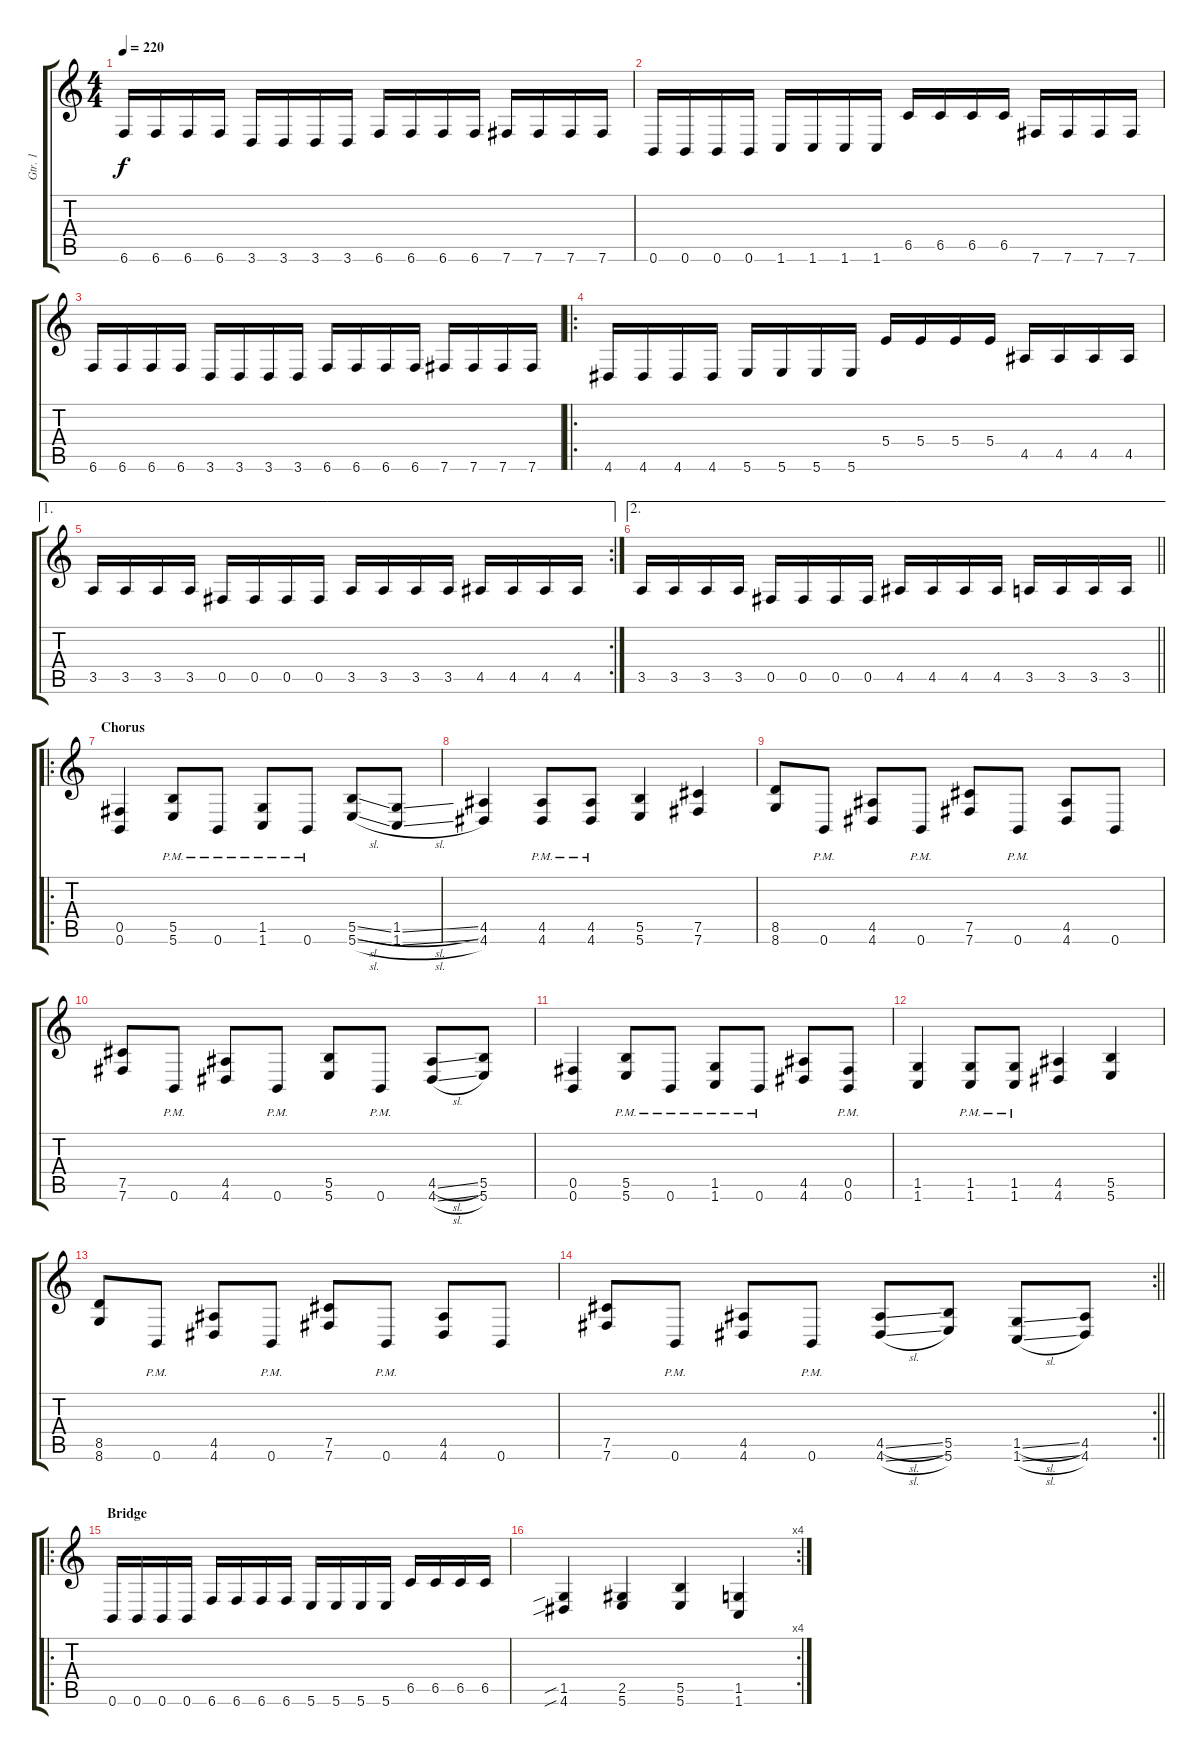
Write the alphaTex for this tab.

\track ("Gtr. 1" "Gtr. 1") {instrument distortionguitar}
\staff {score tabs}
\tuning (Db4 Ab3 E3 B2 Gb2 B1) {hide}
\ts (4 4)
\tempo 220
\clef g2
\ks c
6.6.16{dy f} 6.6.16 6.6.16 6.6.16 3.6.16 3.6.16 3.6.16 3.6.16 6.6.16 6.6.16 6.6.16 6.6.16 7.6.16 7.6.16 7.6.16 7.6.16 |
0.6.16 0.6.16 0.6.16 0.6.16 1.6.16 1.6.16 1.6.16 1.6.16 6.5.16 6.5.16 6.5.16 6.5.16 7.6.16 7.6.16 7.6.16 7.6.16 |
6.6.16 6.6.16 6.6.16 6.6.16 3.6.16 3.6.16 3.6.16 3.6.16 6.6.16 6.6.16 6.6.16 6.6.16 7.6.16 7.6.16 7.6.16 7.6.16 |
\ro
4.6.16 4.6.16 4.6.16 4.6.16 5.6.16 5.6.16 5.6.16 5.6.16 5.4.16 5.4.16 5.4.16 5.4.16 4.5.16 4.5.16 4.5.16 4.5.16 |
\ae 1
\rc 2
3.5.16 3.5.16 3.5.16 3.5.16 0.5.16 0.5.16 0.5.16 0.5.16 3.5.16 3.5.16 3.5.16 3.5.16 4.5.16 4.5.16 4.5.16 4.5.16 |
\ae 2
\barLineRight lightlight
3.5.16 3.5.16 3.5.16 3.5.16 0.5.16 0.5.16 0.5.16 0.5.16 4.5.16 4.5.16 4.5.16 4.5.16 3.5.16 3.5.16 3.5.16 3.5.16 |
\ro
\section ("" "Chorus")
(0.5 0.6).4 (5.5{pm} 5.6{pm}).8 0.6{pm}.8 (1.5{pm} 1.6{pm}).8 0.6{pm}.8 (5.5{sl} 5.6{sl}).8 (1.5{sl} 1.6{sl}).8 |
(4.5 4.6).4 (4.5{pm} 4.6{pm}).8 (4.5{pm} 4.6{pm}).8 (5.5 5.6).4 (7.5 7.6).4 |
(8.5 8.6).8 0.6{pm}.8 (4.5 4.6).8 0.6{pm}.8 (7.5 7.6).8 0.6{pm}.8 (4.5 4.6).8 0.6.8 |
(7.5 7.6).8 0.6{pm}.8 (4.5 4.6).8 0.6{pm}.8 (5.5 5.6).8 0.6{pm}.8 (4.5{sl} 4.6{sl}).8 (5.5 5.6).8 |
(0.5 0.6).4 (5.5{pm} 5.6{pm}).8 0.6{pm}.8 (1.5{pm} 1.6{pm}).8 0.6{pm}.8 (4.5 4.6).8 (0.5{pm} 0.6{pm}).8 |
(1.5 1.6).4 (1.5{pm} 1.6{pm}).8 (1.5{pm} 1.6{pm}).8 (4.5 4.6).4 (5.5 5.6).4 |
(8.5 8.6).8 0.6{pm}.8 (4.5 4.6).8 0.6{pm}.8 (7.5 7.6).8 0.6{pm}.8 (4.5 4.6).8 0.6.8 |
\rc 2
\barLineRight lightlight
(7.5 7.6).8 0.6{pm}.8 (4.5 4.6).8 0.6{pm}.8 (4.5{sl} 4.6{sl}).8 (5.5 5.6).8 (1.5{sl} 1.6{sl}).8 (4.5 4.6).8 |
\ro
\section ("" "Bridge")
0.6.16 0.6.16 0.6.16 0.6.16 6.6.16 6.6.16 6.6.16 6.6.16 5.6.16 5.6.16 5.6.16 5.6.16 6.5.16 6.5.16 6.5.16 6.5.16 |
\rc 4
(1.5{sib} 4.6{sib}).4 (2.5 5.6).4 (5.5 5.6).4 (1.5 1.6).4
